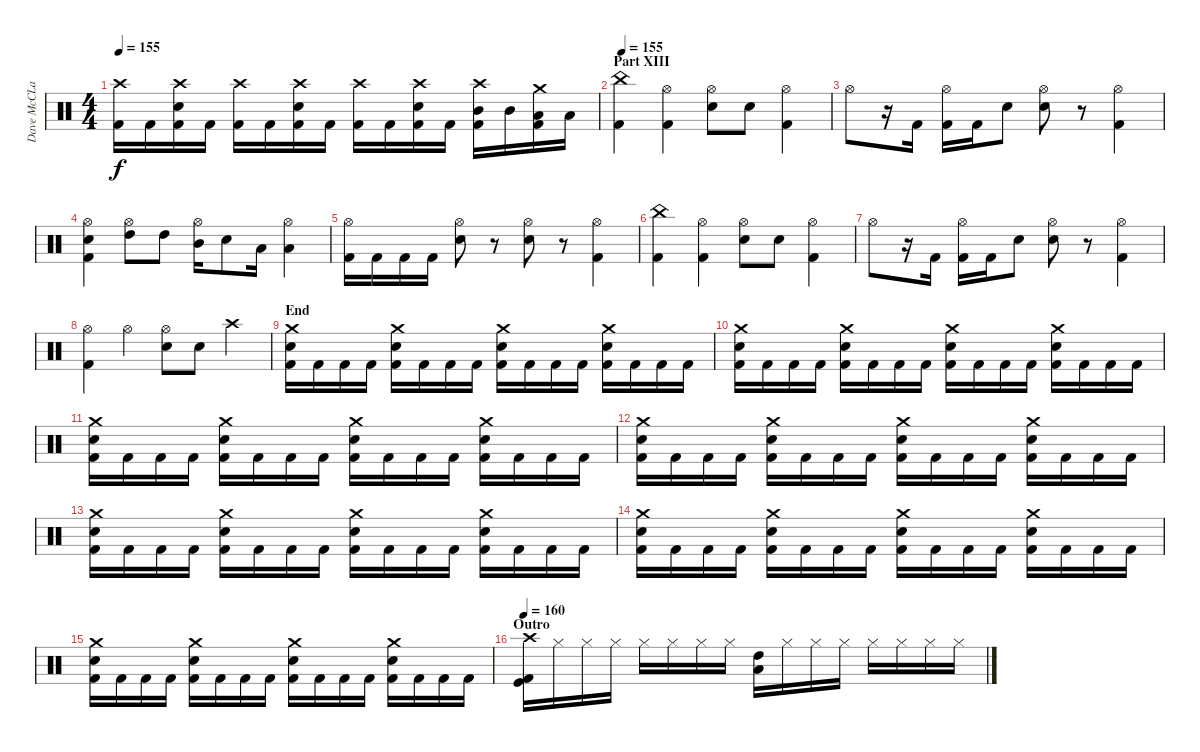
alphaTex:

\track ("Dave McCLain" "Dave McCLa") {instrument percussion}
\staff {score}
\articulation defaults
\ts (4 4)
\tempo 155
\clef neutral
\ks c
("Crash high (hit)" "Kick (hit) 2").16{dy f} "Kick (hit) 2".16 ("Crash high (hit)" "Electric Snare (hit)" "Kick (hit) 2").16 "Kick (hit) 2".16 ("Crash high (hit)" "Kick (hit) 2").16 "Kick (hit) 2".16 ("Crash high (hit)" "Electric Snare (hit)" "Kick (hit) 2").16 "Kick (hit) 2".16 ("Crash high (hit)" "Kick (hit) 2").16 "Kick (hit) 2".16 ("Crash high (hit)" "Electric Snare (hit)" "Kick (hit) 2").16 "Kick (hit) 2".16 ("Crash high (hit)" "Mid Tom (hit)" "Kick (hit) 2").16 "Mid Tom (hit)".16 ("Crash medium (hit)" "Low Tom (hit)" "Kick (hit) 2").16 "Low Tom (hit)".16 |
\section ("" "Part XIII")
\tempo 155
("China (hit)" "Kick (hit) 2").4 ("Hi-Hat (open)" "Kick (hit) 2").4 ("Hi-Hat (open)" "Electric Snare (hit)").8 "Electric Snare (hit)".8 ("Hi-Hat (open)" "Kick (hit) 2").4 |
"Hi-Hat (open)".8 r.16 "Kick (hit) 2".16 ("Hi-Hat (open)" "Kick (hit) 2").16 "Kick (hit) 2".16 "Electric Snare (hit)".8 ("Hi-Hat (open)" "Electric Snare (hit)").8 r.8 ("Hi-Hat (open)" "Kick (hit) 2").4 |
("Hi-Hat (open)" "Electric Snare (hit)" "Kick (hit) 2").4 ("Hi-Hat (open)" "High Tom (hit)").8 "High Tom (hit)".8 ("Hi-Hat (open)" "Mid Tom (hit)").16 "Electric Snare (hit)".8 "Low Tom (hit)".16 ("Hi-Hat (open)" "Low Tom (hit)").4 |
("Hi-Hat (open)" "Kick (hit) 2").16 "Kick (hit) 2".16 "Kick (hit) 2".16 "Kick (hit) 2".16 ("Hi-Hat (open)" "Electric Snare (hit)").8 r.8 ("Hi-Hat (open)" "Electric Snare (hit)").8 r.8 ("Hi-Hat (open)" "Kick (hit) 2").4 |
("China (hit)" "Kick (hit) 2").4 ("Hi-Hat (open)" "Kick (hit) 2").4 ("Hi-Hat (open)" "Electric Snare (hit)").8 "Electric Snare (hit)".8 ("Hi-Hat (open)" "Kick (hit) 2").4 |
"Hi-Hat (open)".8 r.16 "Kick (hit) 2".16 ("Hi-Hat (open)" "Kick (hit) 2").16 "Kick (hit) 2".16 "Electric Snare (hit)".8 ("Hi-Hat (open)" "Electric Snare (hit)").8 r.8 ("Hi-Hat (open)" "Kick (hit) 2").4 |
("Hi-Hat (open)" "Kick (hit) 2").4 "Hi-Hat (open)".4 ("Hi-Hat (open)" "Electric Snare (hit)").8 "Electric Snare (hit)".8 "Crash high (hit)".4 |
\section ("" "End")
("Crash medium (hit)" "Electric Snare (hit)" "Kick (hit) 2").16 "Kick (hit) 2".16 "Kick (hit) 2".16 "Kick (hit) 2".16 ("Crash medium (hit)" "Electric Snare (hit)" "Kick (hit) 2").16 "Kick (hit) 2".16 "Kick (hit) 2".16 "Kick (hit) 2".16 ("Crash medium (hit)" "Electric Snare (hit)" "Kick (hit) 2").16 "Kick (hit) 2".16 "Kick (hit) 2".16 "Kick (hit) 2".16 ("Crash medium (hit)" "Electric Snare (hit)" "Kick (hit) 2").16 "Kick (hit) 2".16 "Kick (hit) 2".16 "Kick (hit) 2".16 |
("Crash medium (hit)" "Electric Snare (hit)" "Kick (hit) 2").16 "Kick (hit) 2".16 "Kick (hit) 2".16 "Kick (hit) 2".16 ("Crash medium (hit)" "Electric Snare (hit)" "Kick (hit) 2").16 "Kick (hit) 2".16 "Kick (hit) 2".16 "Kick (hit) 2".16 ("Crash medium (hit)" "Electric Snare (hit)" "Kick (hit) 2").16 "Kick (hit) 2".16 "Kick (hit) 2".16 "Kick (hit) 2".16 ("Crash medium (hit)" "Electric Snare (hit)" "Kick (hit) 2").16 "Kick (hit) 2".16 "Kick (hit) 2".16 "Kick (hit) 2".16 |
("Crash medium (hit)" "Electric Snare (hit)" "Kick (hit) 2").16 "Kick (hit) 2".16 "Kick (hit) 2".16 "Kick (hit) 2".16 ("Crash medium (hit)" "Electric Snare (hit)" "Kick (hit) 2").16 "Kick (hit) 2".16 "Kick (hit) 2".16 "Kick (hit) 2".16 ("Crash medium (hit)" "Electric Snare (hit)" "Kick (hit) 2").16 "Kick (hit) 2".16 "Kick (hit) 2".16 "Kick (hit) 2".16 ("Crash medium (hit)" "Electric Snare (hit)" "Kick (hit) 2").16 "Kick (hit) 2".16 "Kick (hit) 2".16 "Kick (hit) 2".16 |
("Crash medium (hit)" "Electric Snare (hit)" "Kick (hit) 2").16 "Kick (hit) 2".16 "Kick (hit) 2".16 "Kick (hit) 2".16 ("Crash medium (hit)" "Electric Snare (hit)" "Kick (hit) 2").16 "Kick (hit) 2".16 "Kick (hit) 2".16 "Kick (hit) 2".16 ("Crash medium (hit)" "Electric Snare (hit)" "Kick (hit) 2").16 "Kick (hit) 2".16 "Kick (hit) 2".16 "Kick (hit) 2".16 ("Crash medium (hit)" "Electric Snare (hit)" "Kick (hit) 2").16 "Kick (hit) 2".16 "Kick (hit) 2".16 "Kick (hit) 2".16 |
("Crash medium (hit)" "Electric Snare (hit)" "Kick (hit) 2").16 "Kick (hit) 2".16 "Kick (hit) 2".16 "Kick (hit) 2".16 ("Crash medium (hit)" "Electric Snare (hit)" "Kick (hit) 2").16 "Kick (hit) 2".16 "Kick (hit) 2".16 "Kick (hit) 2".16 ("Crash medium (hit)" "Electric Snare (hit)" "Kick (hit) 2").16 "Kick (hit) 2".16 "Kick (hit) 2".16 "Kick (hit) 2".16 ("Crash medium (hit)" "Electric Snare (hit)" "Kick (hit) 2").16 "Kick (hit) 2".16 "Kick (hit) 2".16 "Kick (hit) 2".16 |
("Crash medium (hit)" "Electric Snare (hit)" "Kick (hit) 2").16 "Kick (hit) 2".16 "Kick (hit) 2".16 "Kick (hit) 2".16 ("Crash medium (hit)" "Electric Snare (hit)" "Kick (hit) 2").16 "Kick (hit) 2".16 "Kick (hit) 2".16 "Kick (hit) 2".16 ("Crash medium (hit)" "Electric Snare (hit)" "Kick (hit) 2").16 "Kick (hit) 2".16 "Kick (hit) 2".16 "Kick (hit) 2".16 ("Crash medium (hit)" "Electric Snare (hit)" "Kick (hit) 2").16 "Kick (hit) 2".16 "Kick (hit) 2".16 "Kick (hit) 2".16 |
("Crash medium (hit)" "Electric Snare (hit)" "Kick (hit) 2").16 "Kick (hit) 2".16 "Kick (hit) 2".16 "Kick (hit) 2".16 ("Crash medium (hit)" "Electric Snare (hit)" "Kick (hit) 2").16 "Kick (hit) 2".16 "Kick (hit) 2".16 "Kick (hit) 2".16 ("Crash medium (hit)" "Electric Snare (hit)" "Kick (hit) 2").16 "Kick (hit) 2".16 "Kick (hit) 2".16 "Kick (hit) 2".16 ("Crash medium (hit)" "Electric Snare (hit)" "Kick (hit) 2").16 "Kick (hit) 2".16 "Kick (hit) 2".16 "Kick (hit) 2".16 |
\section ("" "Outro")
\tempo 160
("Crash high (hit)" "Kick (hit)" "Kick (hit) 2").16 "Hi-Hat (closed)".16 "Hi-Hat (closed)".16 "Hi-Hat (closed)".16 "Hi-Hat (closed)".16 "Hi-Hat (closed)".16 "Hi-Hat (closed)".16 "Hi-Hat (closed)".16 ("High Tom (hit)" "Low Tom (hit)").16 "Hi-Hat (closed)".16 "Hi-Hat (closed)".16 "Hi-Hat (closed)".16 "Hi-Hat (closed)".16 "Hi-Hat (closed)".16 "Hi-Hat (closed)".16 "Hi-Hat (closed)".16
